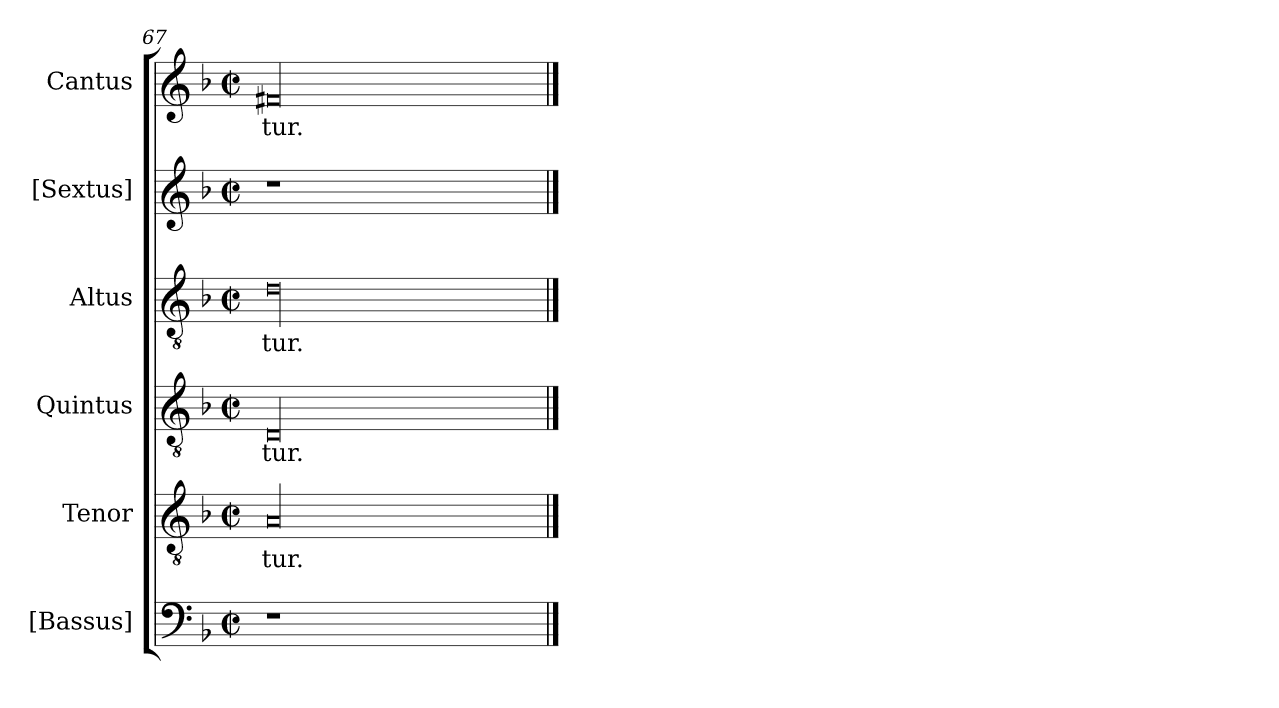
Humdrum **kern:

**kern	**kern	**text	**kern	**text	**kern	**text	**kern	**kern	**text
*part6	*part5	*part5	*part4	*part4	*part3	*part3	*part2	*part1	*part1
*staff6	*staff5	*staff5	*staff4	*staff4	*staff3	*staff3	*staff2	*staff1	*staff1
*I"[Bassus]	*I"Tenor	*	*I"Quintus	*	*I"Altus	*	*I"[Sextus]	*I"Cantus	*
*I'[B]	*I'T	*	*I'Q	*	*I'A	*	*I'[S]	*I'C	*
*clefF4	*clefGv2	*	*clefGv2	*	*clefGv2	*	*clefG2	*clefG2	*
*k[b-]	*k[b-]	*	*k[b-]	*	*k[b-]	*	*k[b-]	*k[b-]	*
*F:	*F:	*	*F:	*	*F:	*	*F:	*F:	*
*M2/2	*M2/2	*	*M2/2	*	*M2/2	*	*M2/2	*M2/2	*
*met(c|)	*met(c|)	*	*met(c|)	*	*met(c|)	*	*met(c|)	*met(c|)	*
=67	=67	=67	=67	=67	=67	=67	=67	=67	=67
1r	00A/	-tur.	00D/	-tur.	00d\	-tur.	1r	00f#X/	-tur.
0.ryy	.	.	.	.	.	.	0.ryy	.	.
==	==	==	==	==	==	==	==	==	==
*-	*-	*-	*-	*-	*-	*-	*-	*-	*-
